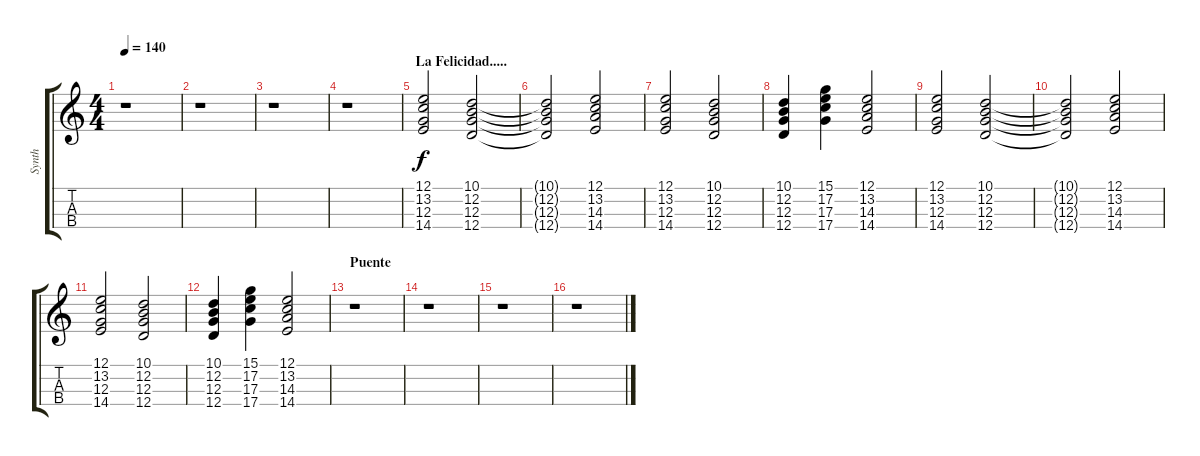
\track ("Synth" "Synth") {instrument stringensemble1}
\staff {score tabs}
\tuning (E4 B3 G3 D3) {hide}
\ts (4 4)
\tempo 140
\clef g2
\ks c
r.1{dy f} |
r.1 |
r.1 |
r.1 |
\section ("" "La Felicidad.....")
(12.1 13.2 12.3 14.4).2 (10.1 12.2 12.3 12.4).2 |
(10.1{t} 12.2{t} 12.3{t} 12.4{t}).2 (12.1 13.2 14.3 14.4).2 |
(12.1 13.2 12.3 14.4).2 (10.1 12.2 12.3 12.4).2 |
(10.1 12.2 12.3 12.4).4 (15.1 17.2 17.3 17.4).4 (12.1 13.2 14.3 14.4).2 |
(12.1 13.2 12.3 14.4).2 (10.1 12.2 12.3 12.4).2 |
(10.1{t} 12.2{t} 12.3{t} 12.4{t}).2 (12.1 13.2 14.3 14.4).2 |
(12.1 13.2 12.3 14.4).2 (10.1 12.2 12.3 12.4).2 |
(10.1 12.2 12.3 12.4).4 (15.1 17.2 17.3 17.4).4 (12.1 13.2 14.3 14.4).2 |
\section ("" "Puente")
r.1 |
r.1 |
r.1 |
r.1
